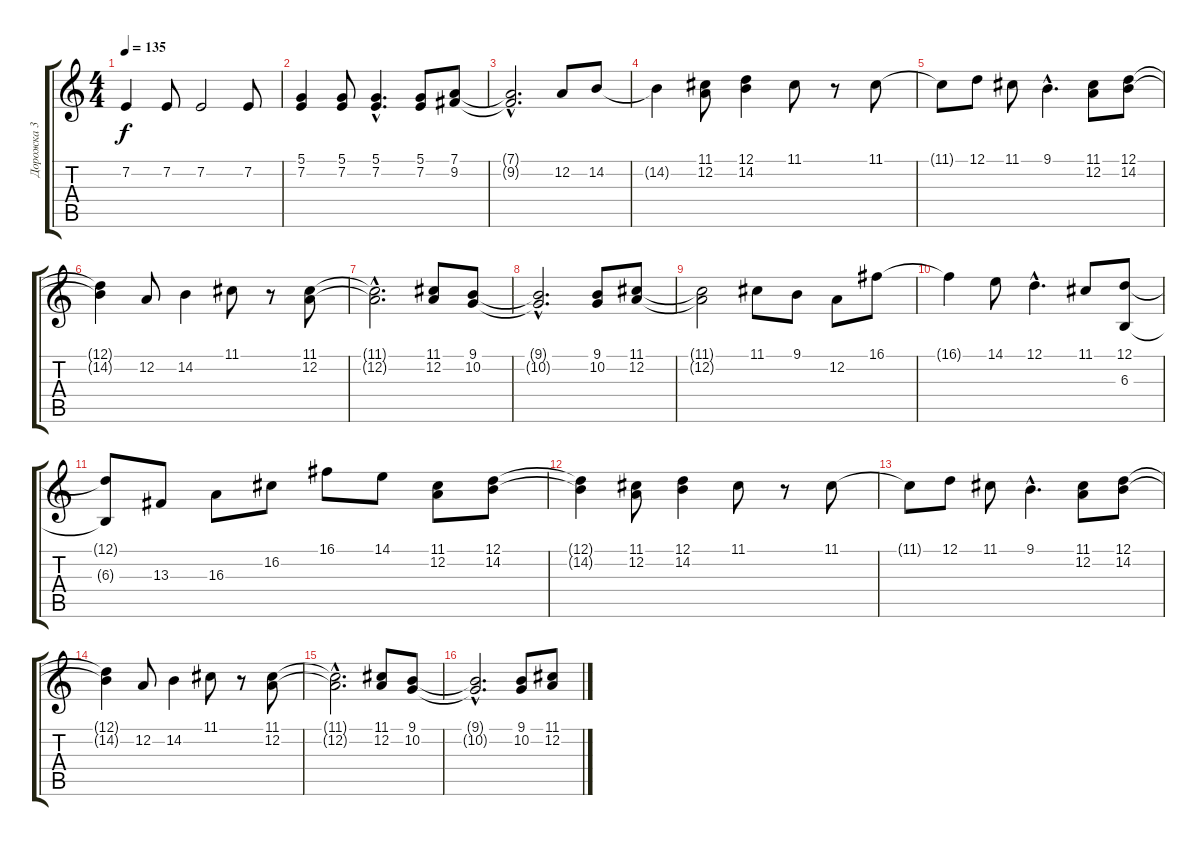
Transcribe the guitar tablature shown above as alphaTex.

\track ("Дорожка 3" "Дорожка 3") {instrument stringensemble1}
\staff {score tabs}
\tuning (D4 A3 F3 C3 G2 D2) {hide}
\ts (4 4)
\tempo 135
\clef g2
\ks c
7.2.4{dy f} 7.2.8 7.2.2 7.2.8 |
(5.1 7.2).4 (5.1 7.2).8 (5.1{hac} 7.2{hac}).4{d} (5.1 7.2).8 (7.1 9.2).8 |
(7.1{hac t} 9.2{hac t}).2{d} 12.2.8 14.2.8 |
14.2{t}.4 (11.1 12.2).8 (12.1 14.2).4 11.1.8 r.8 11.1.8 |
11.1{t}.8 12.1.8 11.1.8 9.1{hac}.4{d} (11.1 12.2).8 (12.1 14.2).8 |
(12.1{t} 14.2{t}).4 12.2.8 14.2.4 11.1.8 r.8 (11.1 12.2).8 |
(11.1{hac t} 12.2{hac t}).2{d} (11.1 12.2).8 (9.1 10.2).8 |
(9.1{hac t} 10.2{hac t}).2{d} (9.1 10.2).8 (11.1 12.2).8 |
(11.1{t} 12.2{t}).2 11.1.8 9.1.8 12.2.8 16.1.8 |
16.1{t}.4 14.1.8 12.1{hac}.4{d} 11.1.8 (12.1 6.3).8 |
(12.1{t} 6.3{t}).8 13.3.8 16.3.8 16.2.8 16.1.8 14.1.8 (11.1 12.2).8 (12.1 14.2).8 |
(12.1{t} 14.2{t}).4 (11.1 12.2).8 (12.1 14.2).4 11.1.8 r.8 11.1.8 |
11.1{t}.8 12.1.8 11.1.8 9.1{hac}.4{d} (11.1 12.2).8 (12.1 14.2).8 |
(12.1{t} 14.2{t}).4 12.2.8 14.2.4 11.1.8 r.8 (11.1 12.2).8 |
(11.1{hac t} 12.2{hac t}).2{d} (11.1 12.2).8 (9.1 10.2).8 |
(9.1{hac t} 10.2{hac t}).2{d} (9.1 10.2).8 (11.1 12.2).8
